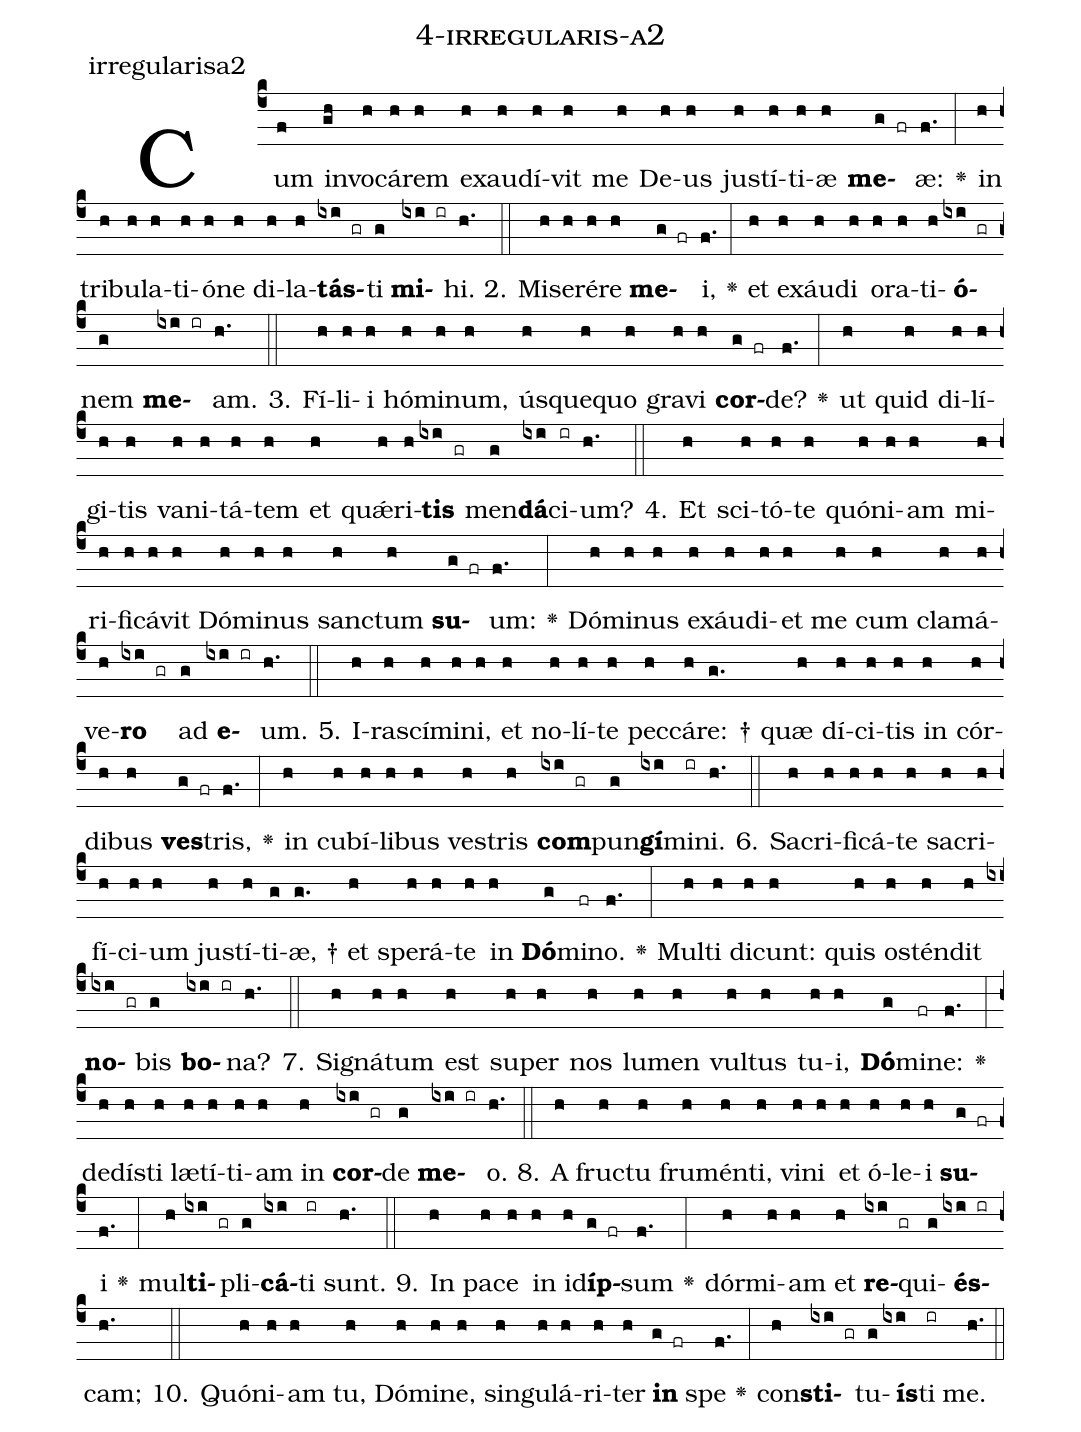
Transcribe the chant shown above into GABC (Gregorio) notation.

name: 4-irregularis-a2;
annotation: irregularisa2;
%%
(c4)Cum(f) in(gh)vo(h)cá(h)rem(h) ex(h)au(h)dí(h)vit(h) me(h) De(h)us(h) jus(h)tí(h)ti(h)æ(h) <b>me</b>(g fr)æ:(f.) <v>\greheightstar</v>(:) in(h) tri(h)bu(h)la(h)ti(h)ó(h)ne(h) di(h)la(h)<b>tás</b>(ixi gr)ti(g) <b>mi</b>(ixi ir)hi.(h.) (::)
2. Mi(h)se(h)ré(h)re(h) <b>me</b>(g fr)i,(f.) <v>\greheightstar</v>(:) et(h) ex(h)áu(h)di(h) o(h)ra(h)ti(h)<b>ó</b>(ixi gr)nem(g) <b>me</b>(ixi ir)am.(h.) (::)
3. Fí(h)li(h)i(h) hó(h)mi(h)num,(h) ús(h)que(h)quo(h) gra(h)vi(h) <b>cor</b>(g fr)de?(f.) <v>\greheightstar</v>(:) ut(h) quid(h) di(h)lí(h)gi(h)tis(h) va(h)ni(h)tá(h)tem(h) et(h) quǽ(h)ri(h)<b>tis</b>(ixi gr) men(g)<b>dá</b>(ixi)ci(ir)um?(h.) (::)
4. Et(h) sci(h)tó(h)te(h) quón(h)i(h)am(h) mi(h)ri(h)fi(h)cá(h)vit(h) Dó(h)mi(h)nus(h) sanc(h)tum(h) <b>su</b>(g fr)um:(f.) <v>\greheightstar</v>(:) Dó(h)mi(h)nus(h) ex(h)áu(h)di(h)et(h) me(h) cum(h) cla(h)má(h)ve(h)<b>ro</b>(ixi gr) ad(g) <b>e</b>(ixi ir)um.(h.) (::)
5. I(h)ra(h)scí(h)mi(h)ni,(h) et(h) no(h)lí(h)te(h) pec(h)cá(h)re: †(g.) quæ(h) dí(h)ci(h)tis(h) in(h) cór(h)di(h)bus(h) <b>ves</b>(g fr)tris,(f.) <v>\greheightstar</v>(:) in(h) cu(h)bí(h)li(h)bus(h) ves(h)tris(h) <b>com</b>(ixi gr)pun(g)<b>gí</b>(ixi)mi(ir)ni.(h.) (::)
6. Sa(h)cri(h)fi(h)cá(h)te(h) sa(h)cri(h)fí(h)ci(h)um(h) jus(h)tí(h)ti(g)æ, †(g.) et(h) spe(h)rá(h)te(h) in(h) <b>Dó</b>(g)mi(fr)no.(f.) <v>\greheightstar</v>(:) Mul(h)ti(h) di(h)cunt:(h) quis(h) os(h)tén(h)dit(h) <b>no</b>(ixi gr)bis(g) <b>bo</b>(ixi ir)na?(h.) (::)
7. Si(h)gná(h)tum(h) est(h) su(h)per(h) nos(h) lu(h)men(h) vul(h)tus(h) tu(h)i,(h) <b>Dó</b>(g)mi(fr)ne:(f.) <v>\greheightstar</v>(:) de(h)dís(h)ti(h) læ(h)tí(h)ti(h)am(h) in(h) <b>cor</b>(ixi gr)de(g) <b>me</b>(ixi ir)o.(h.) (::)
8. A(h) fruc(h)tu(h) fru(h)mén(h)ti,(h) vi(h)ni(h) et(h) ó(h)le(h)i(h) <b>su</b>(g fr)i(f.) <v>\greheightstar</v>(:) mul(h)<b>ti</b>(ixi gr)pli(g)<b>cá</b>(ixi)ti(ir) sunt.(h.) (::)
9. In(h) pa(h)ce(h) in(h) id(h)<b>íp</b>(g fr)sum(f.) <v>\greheightstar</v>(:) dór(h)mi(h)am(h) et(h) <b>re</b>(ixi gr)qui(g)<b>és</b>(ixi ir)cam;(h.) (::)
10. Quón(h)i(h)am(h) tu,(h) Dó(h)mi(h)ne,(h) sin(h)gu(h)lá(h)ri(h)ter(h) <b>in</b>(g fr) spe(f.) <v>\greheightstar</v>(:) con(h)<b>sti</b>(ixi gr)tu(g)<b>ís</b>(ixi)ti(ir) me.(h.) (::)
